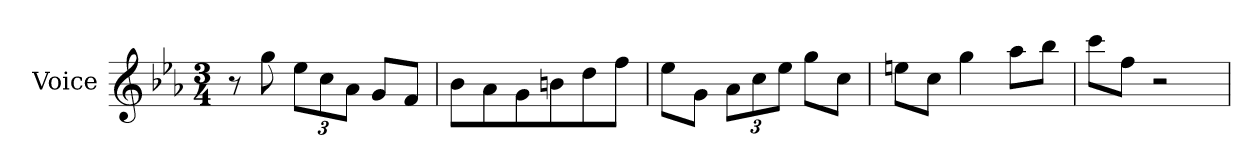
**kern
*part1
*staff1
*I"Voice
*I'Voice
*clefG2
*k[b-e-a-]
*M3/4
=1
8r
8gg\
12ee-\L
12cc\
12a-\J
8g/L
8f/J
=2
8b-\L
8a-\
8g\
8bn\
8dd\
8ff\J
=3
8ee-\L
8g\J
12a-\L
12cc\
12ee-\J
8gg\L
8cc\J
=4
8een\L
8cc\J
4gg\
8aa-\L
8bb-\J
=5
8ccc\L
8ff\J
2rcc
=
*-
